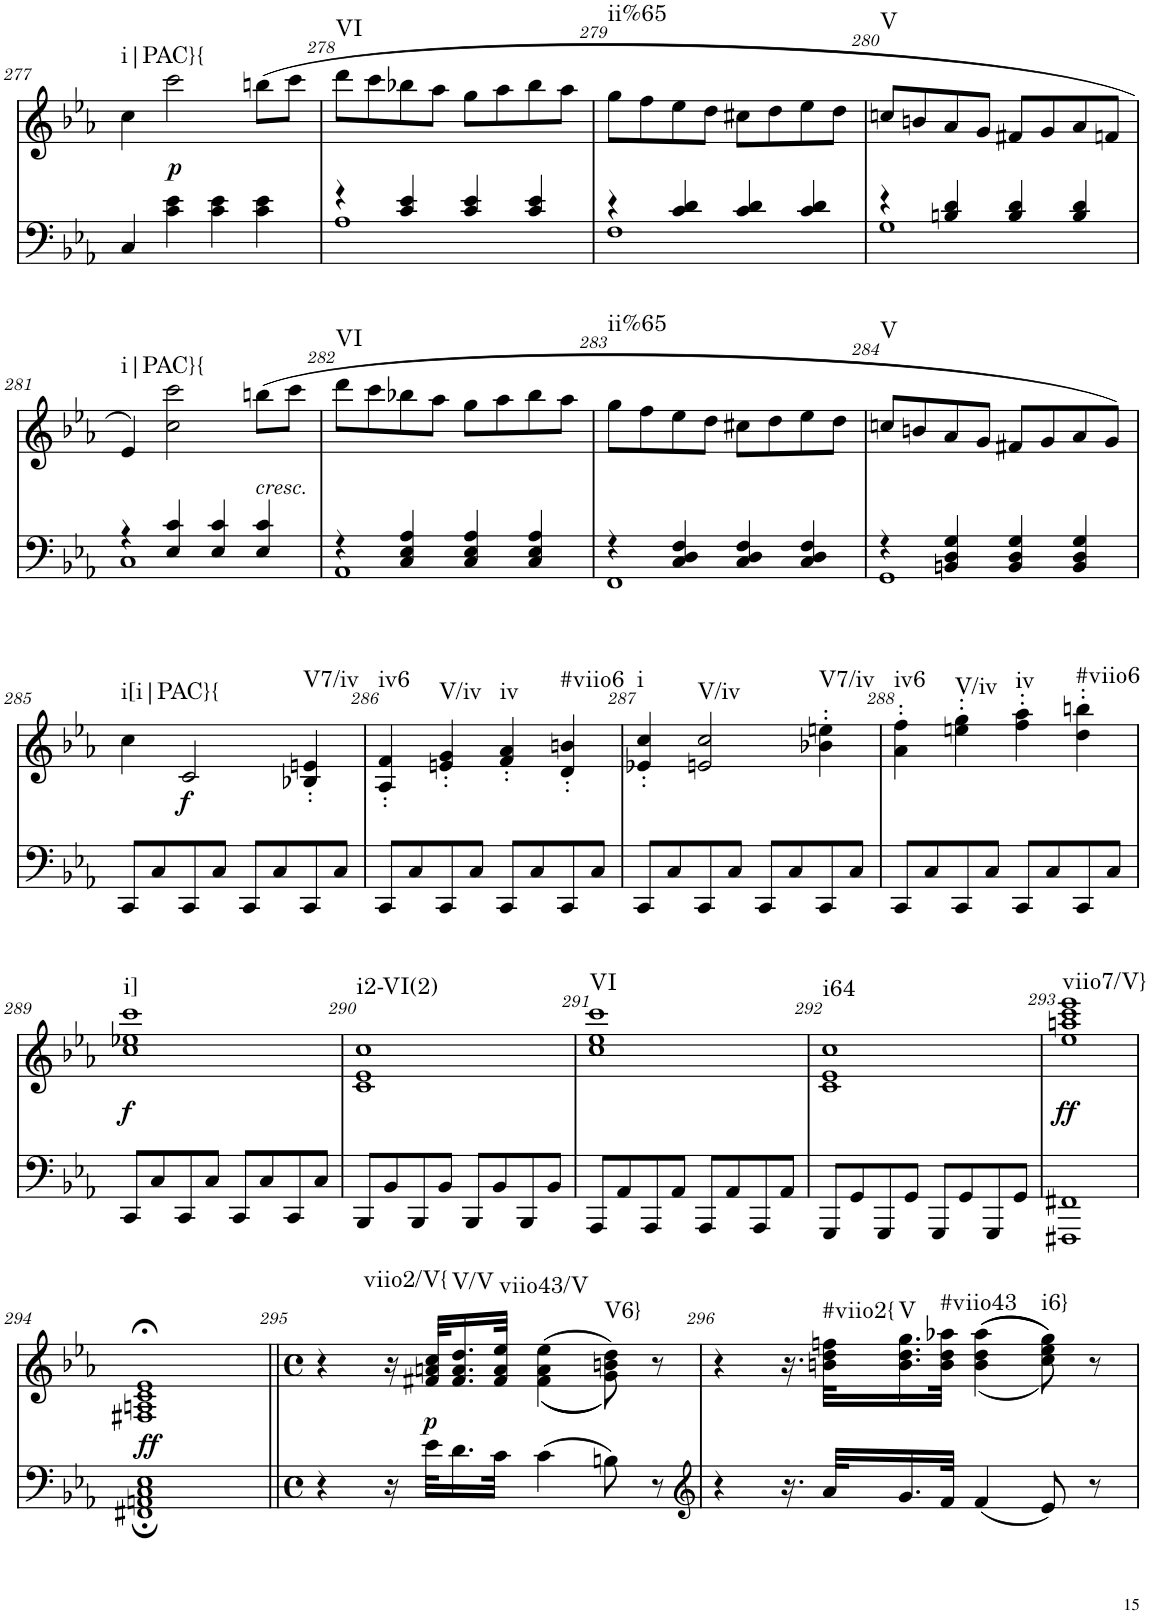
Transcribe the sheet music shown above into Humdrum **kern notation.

**kern	**dynam	**kern	**text	**dynam	**harte
*part2	*part2	*part1	*part1	*part1	*part1
*staff2	*staff2	*staff1	*staff1	*staff1	*
*I"piano	*	*I"piano	*	*	*
*I'Pno	*	*I'Pno	*	*	*
!!LO:PB:g=z
*clefF4	*	*clefG2	*	*	*
*k[b-e-a-]	*	*k[b-e-a-]	*	*	*
*M2/2	*	*M2/2	*	*	*
*met(c|)	*	*met(c|)	*	*	*
=277	=277	=277	=277	=277	=277
!	!	!	!	!	!LO:H:kt=i|PAC}{
4C/	.	4cc\	.	.	N
!	!	!	!LO:LY:b	!LO:DY:b	!
4c\ 4e-\	.	2ccc\	p	p	.
4c\ 4e-\	.	.	.	.	.
4c\ 4e-\	.	(8bbn\L	.	.	.
.	.	8ccc\J	.	.	.
=278	=278	=278	=278	=278	=278
*^	*	*	*	*	*
!	!	!	!	!	!	!LO:H:kt=VI
4r	1A-	.	8ddd\L	.	.	N
.	.	.	8ccc\	.	.	.
4c/ 4e-/	.	.	8bb-X\	.	.	.
.	.	.	8aa-\J	.	.	.
4c/ 4e-/	.	.	8gg\L	.	.	.
.	.	.	8aa-\	.	.	.
4c/ 4e-/	.	.	8bb-\	.	.	.
.	.	.	8aa-\J	.	.	.
=279	=279	=279	=279	=279	=279	=279
!	!	!	!	!	!	!LO:H:kt=ii%65
4r	1F	.	8gg\L	.	.	N
.	.	.	8ff\	.	.	.
4c/ 4d/	.	.	8ee-\	.	.	.
.	.	.	8dd\J	.	.	.
4c/ 4d/	.	.	8cc#X\L	.	.	.
.	.	.	8dd\	.	.	.
4c/ 4d/	.	.	8ee-\	.	.	.
.	.	.	8dd\J	.	.	.
=280	=280	=280	=280	=280	=280	=280
!	!	!	!	!	!	!LO:H:kt=V
4r	1G	.	8ccn/L	.	.	N
.	.	.	8bn/	.	.	.
4Bn/ 4d/	.	.	8a-/	.	.	.
.	.	.	8g/J	.	.	.
4B/ 4d/	.	.	8f#X/L	.	.	.
.	.	.	8g/	.	.	.
4B/ 4d/	.	.	8a-/	.	.	.
.	.	.	8fn/J	.	.	.
!!LO:LB:g=z
=281	=281	=281	=281	=281	=281	=281
!	!	!	!	!	!	!LO:H:kt=i|PAC}{
4r	1C	.	4e-/)	.	.	N
4E-/ 4c/	.	.	2cc\ 2ccc\	.	.	.
4E-/ 4c/	.	.	.	.	.	.
!	!	!	!LO:TX:b:i:t=cresc.	!	!	!
4E-/ 4c/	.	.	(8bbn\L	.	.	.
.	.	.	8ccc\J	.	.	.
=282	=282	=282	=282	=282	=282	=282
!	!	!	!	!	!	!LO:H:kt=VI
4r	1AA-	.	8ddd\L	.	.	N
.	.	.	8ccc\	.	.	.
4C/ 4E-/ 4A-/	.	.	8bb-X\	.	.	.
.	.	.	8aa-\J	.	.	.
4C/ 4E-/ 4A-/	.	.	8gg\L	.	.	.
.	.	.	8aa-\	.	.	.
4C/ 4E-/ 4A-/	.	.	8bb-\	.	.	.
.	.	.	8aa-\J	.	.	.
=283	=283	=283	=283	=283	=283	=283
!	!	!	!	!	!	!LO:H:kt=ii%65
4r	1FF	.	8gg\L	.	.	N
.	.	.	8ff\	.	.	.
4C/ 4D/ 4F/	.	.	8ee-\	.	.	.
.	.	.	8dd\J	.	.	.
4C/ 4D/ 4F/	.	.	8cc#X\L	.	.	.
.	.	.	8dd\	.	.	.
4C/ 4D/ 4F/	.	.	8ee-\	.	.	.
.	.	.	8dd\J	.	.	.
=284	=284	=284	=284	=284	=284	=284
!	!	!	!	!	!	!LO:H:kt=V
4r	1GG	.	8ccn/L	.	.	N
.	.	.	8bn/	.	.	.
4BBn/ 4D/ 4G/	.	.	8a-/	.	.	.
.	.	.	8g/J	.	.	.
4BB/ 4D/ 4G/	.	.	8f#X/L	.	.	.
.	.	.	8g/	.	.	.
4BB/ 4D/ 4G/	.	.	8a-/	.	.	.
.	.	.	8g/J)	.	.	.
*v	*v	*	*	*	*	*
!!LO:LB:g=z
=285	=285	=285	=285	=285	=285
!	!	!	!	!	!LO:H:kt=i[i|PAC}{
8CC/L	.	4cc\	.	.	N
8C/	.	.	.	.	.
!	!	!	!LO:LY:b	!LO:DY:b	!
8CC/	.	2c/	f	f	.
8C/J	.	.	.	.	.
8CC/L	.	.	.	.	.
8C/	.	.	.	.	.
!	!	!	!	!	!LO:H:kt=V7/iv
8CC/	.	4B-X/' 4en/'	.	.	N
8C/J	.	.	.	.	.
=286	=286	=286	=286	=286	=286
!	!	!	!	!	!LO:H:kt=iv6
8CC/L	.	4A-/' 4f/'	.	.	N
8C/	.	.	.	.	.
!	!	!	!	!	!LO:H:kt=V/iv
8CC/	.	4en/' 4g/'	.	.	N
8C/J	.	.	.	.	.
!	!	!	!	!	!LO:H:kt=iv
8CC/L	.	4f/' 4a-/'	.	.	N
8C/	.	.	.	.	.
!	!	!	!	!	!LO:H:kt=#viio6
8CC/	.	4d/' 4bn/'	.	.	N
8C/J	.	.	.	.	.
=287	=287	=287	=287	=287	=287
!	!	!	!	!	!LO:H:kt=i
8CC/L	.	4e-X/' 4cc/'	.	.	N
8C/	.	.	.	.	.
!	!	!	!	!	!LO:H:kt=V/iv
8CC/	.	2en/ 2cc/	.	.	N
8C/J	.	.	.	.	.
8CC/L	.	.	.	.	.
8C/	.	.	.	.	.
!	!	!	!	!	!LO:H:kt=V7/iv
8CC/	.	4b-X\' 4een\'	.	.	N
8C/J	.	.	.	.	.
=288	=288	=288	=288	=288	=288
!	!	!	!	!	!LO:H:kt=iv6
8CC/L	.	4a-\' 4ff\'	.	.	N
8C/	.	.	.	.	.
!	!	!	!	!	!LO:H:kt=V/iv
8CC/	.	4een\' 4gg\'	.	.	N
8C/J	.	.	.	.	.
!	!	!	!	!	!LO:H:kt=iv
8CC/L	.	4ff\' 4aa-\'	.	.	N
8C/	.	.	.	.	.
!	!	!	!	!	!LO:H:kt=#viio6
8CC/	.	4dd\' 4bbn\'	.	.	N
8C/J	.	.	.	.	.
!!LO:LB:g=z
=289	=289	=289	=289	=289	=289
!	!	!	!LO:LY:b	!LO:DY:b	!LO:H:kt=i]
8CC/L	.	1cc 1ee-X 1ccc	f	f	N
8C/	.	.	.	.	.
8CC/	.	.	.	.	.
8C/J	.	.	.	.	.
8CC/L	.	.	.	.	.
8C/	.	.	.	.	.
8CC/	.	.	.	.	.
8C/J	.	.	.	.	.
=290	=290	=290	=290	=290	=290
!	!	!	!	!	!LO:H:kt=i2-VI(2)
8BBB-/L	.	1c 1e- 1cc	.	.	N
8BB-/	.	.	.	.	.
8BBB-/	.	.	.	.	.
8BB-/J	.	.	.	.	.
8BBB-/L	.	.	.	.	.
8BB-/	.	.	.	.	.
8BBB-/	.	.	.	.	.
8BB-/J	.	.	.	.	.
=291	=291	=291	=291	=291	=291
!	!	!	!	!	!LO:H:kt=VI
8AAA-/L	.	1cc 1ee- 1ccc	.	.	N
8AA-/	.	.	.	.	.
8AAA-/	.	.	.	.	.
8AA-/J	.	.	.	.	.
8AAA-/L	.	.	.	.	.
8AA-/	.	.	.	.	.
8AAA-/	.	.	.	.	.
8AA-/J	.	.	.	.	.
=292	=292	=292	=292	=292	=292
!	!	!	!	!	!LO:H:kt=i64
8GGG/L	.	1c 1e- 1cc	.	.	N
8GG/	.	.	.	.	.
8GGG/	.	.	.	.	.
8GG/J	.	.	.	.	.
8GGG/L	.	.	.	.	.
8GG/	.	.	.	.	.
8GGG/	.	.	.	.	.
8GG/J	.	.	.	.	.
=293	=293	=293	=293	=293	=293
!	!	!	!LO:LY:b	!LO:DY:b	!LO:H:kt=viio7/V}
1FFF#X 1FF#X	.	1ee- 1aan 1ccc 1eee-	ff	ff	N
!!LO:LB:g=z
=294	=294	=294	=294	=294	=294
!	!LO:DY:a	!	!	!	!
1FF#X; 1AAn; 1C; 1E-;	ff	1F#X;< 1An;< 1c;< 1e-;<	.	.	.
=295||	=295||	=295||	=295||	=295||	=295||
*M4/4	*	*M4/4	*	*	*
*met(c)	*	*met(c)	*	*	*
4r	.	4r	.	.	.
16r	.	16r	.	.	.
!	!	!	!LO:LY:b	!LO:DY:b	!LO:H:kt=viio2/V{
32e-\KLL	.	32f#X/ 32an/ 32cc/KLL	p	p	N
!	!	!	!	!	!LO:H:kt=V/V
16.d\	.	16.f#/ 16.a/ 16.dd/	.	.	N
!	!	!	!	!	!LO:H:kt=viio43/V
32c\JJk	.	32f#/ 32a/ 32ee-/JJk	.	.	N
(4c\	.	(<(<(4f#\ 4a\ 4ee-\	.	.	.
!	!	!	!	!	!LO:H:kt=V6}
8Bn\)	.	8g\ 8bn\ 8dd\)))	.	.	N
8r	.	8r	.	.	.
=296	=296	=296	=296	=296	=296
*clefG2	*	*	*	*	*
4r	.	4r	.	.	.
16.r	.	16.r	.	.	.
!	!	!	!	!	!LO:H:kt=#viio2{
32a-/KLL	.	32bn\ 32dd\ 32ffn\KLL	.	.	N
!	!	!	!	!	!LO:H:kt=V
16.g/	.	16.b\ 16.dd\ 16.gg\	.	.	N
!	!	!	!	!	!LO:H:kt=#viio43
32f/JJk	.	32b\ 32dd\ 32aa-X\JJk	.	.	N
(4f/	.	((<(4b\ 4dd\ 4aa-\	.	.	.
!	!	!	!	!	!LO:H:kt=i6}
8e-/)	.	8cc\ 8ee-\ 8gg\)))	.	.	N
8r	.	8r	.	.	.
=	=	=	=	=	=
*-	*-	*-	*-	*-	*-
